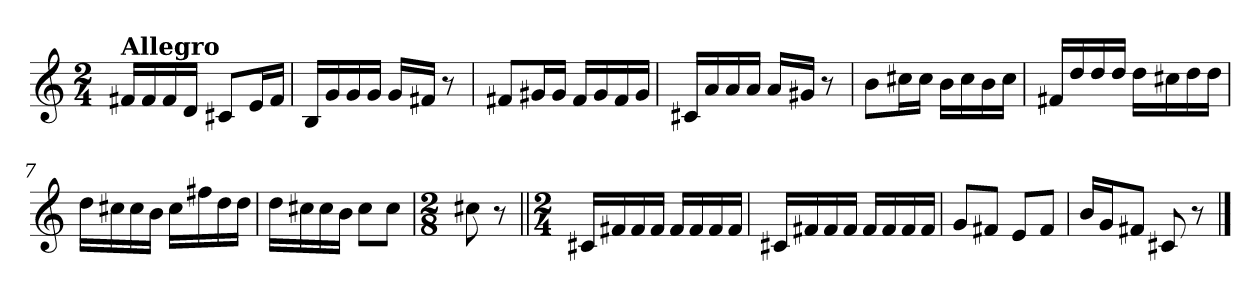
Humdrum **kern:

**kern
*part1
*staff1
*clefG2
*M2/4
=1
!LO:TX:a:B:t=Allegro
16f#XLL
16f#
16f#
16dJJ
8c#XL
16eL
16f#JJ
=2
16BLL
16g
16g
16gJJ
16gLL
16f#XJJ
8r
=3
8f#XL
16g#XL
16g#JJ
16f#LL
16g#
16f#
16g#JJ
=4
16c#XLL
16a
16a
16aJJ
16aLL
16g#XJJ
8r
=5
8bL
16cc#XL
16cc#JJ
16bLL
16cc#
16b
16cc#JJ
=6
16f#XLL
16dd
16dd
16ddJJ
16ddLL
16cc#X
16dd
16ddJJ
=7
16ddLL
16cc#X
16cc#
16bJJ
16cc#LL
16ff#X
16dd
16ddJJ
=8
16ddLL
16cc#X
16cc#
16bJJ
8cc#L
8cc#J
=9
*M2/8
8cc#X
8r
=10||
*M2/4
16c#XLL
16f#X
16f#
16f#JJ
16f#LL
16f#
16f#
16f#JJ
=11
16c#XLL
16f#X
16f#
16f#JJ
16f#LL
16f#
16f#
16f#JJ
=12
8gL
8f#XJ
8eL
8f#J
=13
16bLL
16gJ
8f#XJ
8c#X
8r
==
*-
